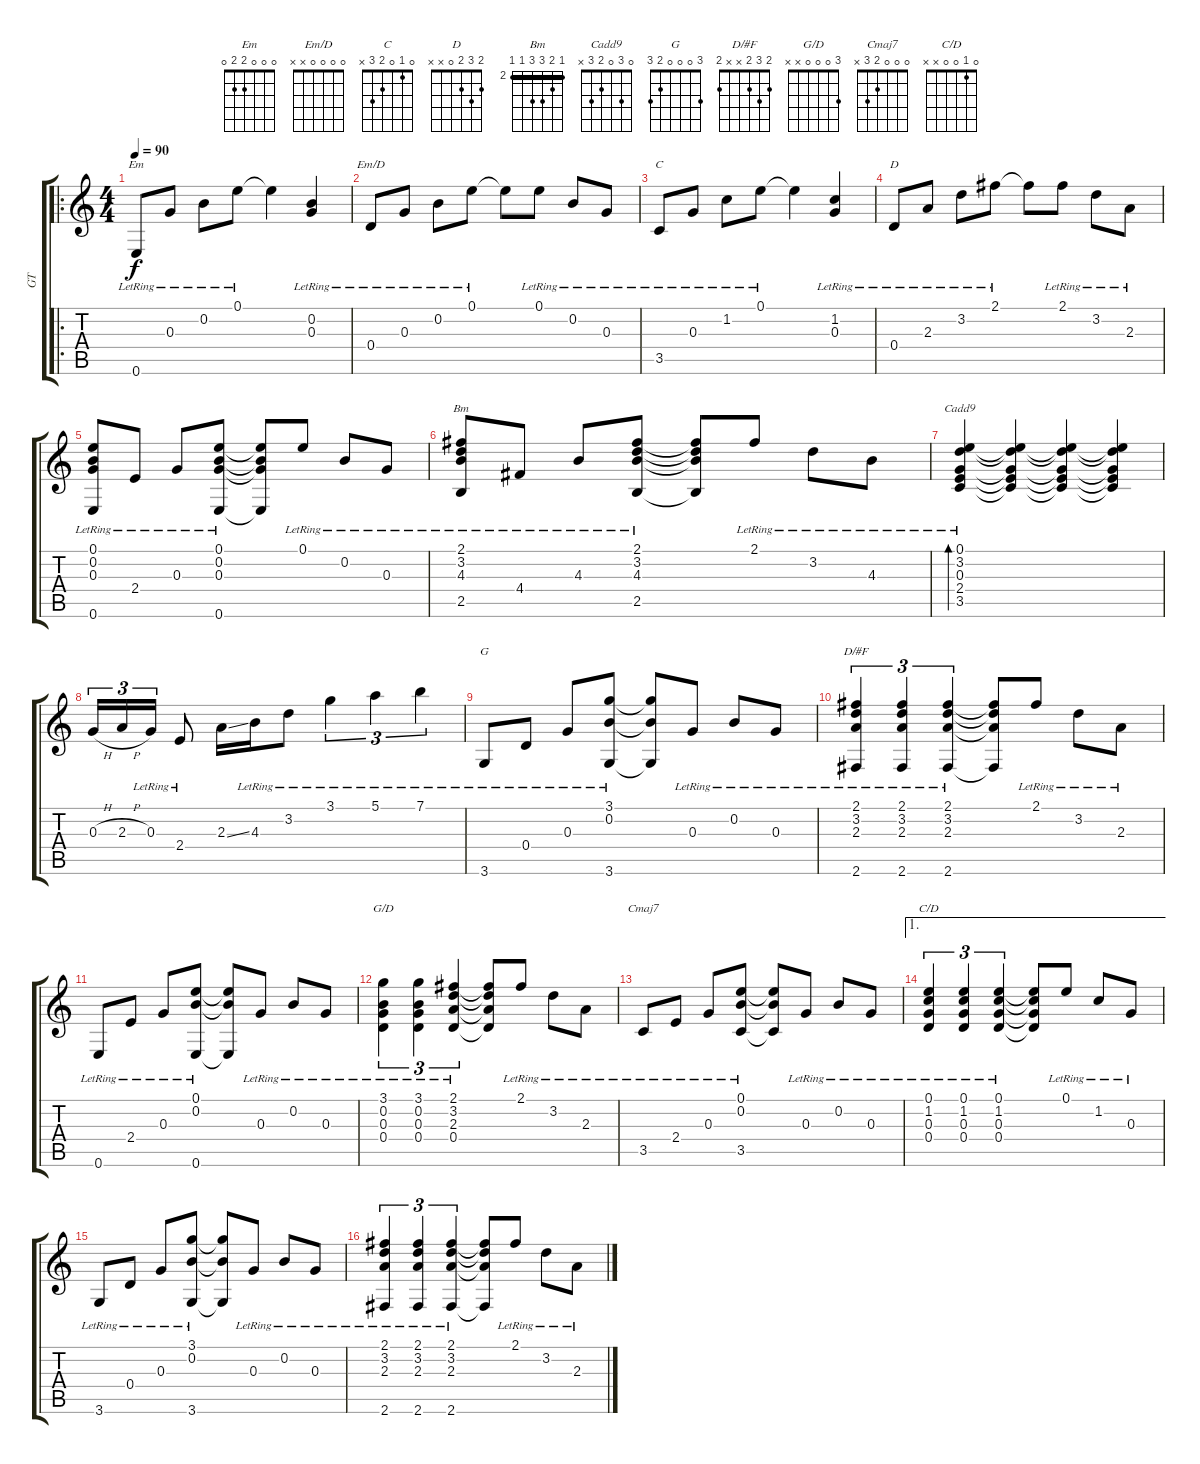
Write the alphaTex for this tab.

\track ("GT" "GT") {instrument acousticguitarsteel}
\staff {score tabs}
\tuning (E4 B3 G3 D3 A2 E2) {hide}
\chord ("Em" 0 0 0 2 2 0)
\chord ("Em/D" 0 0 0 0 x x)
\chord ("C" 0 1 0 2 3 x)
\chord ("D" 2 3 2 0 x x)
\chord ("Bm" 2 3 4 4 2 2) {firstfret 2 barre 2}
\chord ("Cadd9" 0 3 0 2 3 x)
\chord ("G" 3 0 0 0 2 3)
\chord ("D/#F" 2 3 2 x x 2)
\chord ("G/D" 3 0 0 0 x x)
\chord ("Cmaj7" 0 0 0 2 3 x)
\chord ("C/D" 0 1 0 0 x x)
\ro
\ts (4 4)
\tempo 90
\clef g2
\ks c
0.6{lr}.8{ch "Em" dy f} 0.3{lr}.8 0.2{lr}.8 0.1{lr}.8 0.1{t}.4 (0.2{lr} 0.3{lr}).4 |
0.4{lr}.8{ch "Em/D"} 0.3{lr}.8 0.2{lr}.8 0.1{lr}.8 0.1{t}.8 0.1{lr}.8 0.2{lr}.8 0.3{lr}.8 |
3.5{lr}.8{ch "C"} 0.3{lr}.8 1.2{lr}.8 0.1{lr}.8 0.1{t}.4 (1.2{lr} 0.3{lr}).4 |
0.4{lr}.8{ch "D"} 2.3{lr}.8 3.2{lr}.8 2.1{lr}.8 2.1{t}.8 2.1{lr}.8 3.2{lr}.8 2.3{lr}.8 |
(0.1{lr} 0.2{lr} 0.3{lr} 0.6{lr}).8 2.4{lr}.8 0.3{lr}.8 (0.1{lr} 0.2{lr} 0.3{lr} 0.6{lr}).8 (0.1{t} 0.2{t} 0.3{t} 0.6{t}).8 0.1{lr}.8 0.2{lr}.8 0.3{lr}.8 |
(2.1{lr} 3.2{lr} 4.3{lr} 2.5{lr}).8{ch "Bm"} 4.4{lr}.8 4.3{lr}.8 (2.1{lr} 3.2{lr} 4.3{lr} 2.5{lr}).8 (2.1{t} 3.2{t} 4.3{t} 2.5{t}).8 2.1{lr}.8 3.2{lr}.8 4.3{lr}.8 |
(0.1{lr} 3.2{lr} 0.3{lr} 2.4{lr} 3.5{lr}).4{bd 240 ch "Cadd9"} (0.1{t} 3.2{t} 0.3{t} 2.4{t} 3.5{t}).4 (0.1{t} 3.2{t} 0.3{t} 2.4{t} 3.5{t}).4 (0.1{t} 3.2{t} 0.3{t} 2.4{t} 3.5{t}).4 |
0.3{h}.16{tu (3 2)} 2.3{h}.16{tu (3 2)} 0.3{lr}.16{tu (3 2)} 2.4{lr}.8 2.3{ss}.16 4.3{lr}.16 3.2{lr}.8 3.1{lr}.4{tu (3 2)} 5.1{lr}.4{tu (3 2)} 7.1{lr}.4{tu (3 2)} |
3.6{lr}.8{ch "G"} 0.4{lr}.8 0.3{lr}.8 (3.1{lr} 0.2{lr} 3.6{lr}).8 (3.1{t} 0.2{t} 3.6{t}).8 0.3{lr}.8 0.2{lr}.8 0.3{lr}.8 |
(2.1{lr} 3.2{lr} 2.3{lr} 2.6{lr}).4{tu (3 2) ch "D/#F"} (2.1{lr} 3.2{lr} 2.3{lr} 2.6{lr}).4{tu (3 2)} (2.1{lr} 3.2{lr} 2.3{lr} 2.6{lr}).4{tu (3 2)} (2.1{t} 3.2{t} 2.3{t} 2.6{t}).8 2.1{lr}.8 3.2{lr}.8 2.3{lr}.8 |
0.6{lr}.8 2.4{lr}.8 0.3{lr}.8 (0.1{lr} 0.2{lr} 0.6{lr}).8 (0.1{t} 0.2{t} 0.6{t}).8 0.3{lr}.8 0.2{lr}.8 0.3{lr}.8 |
(3.1{lr} 0.2{lr} 0.3{lr} 0.4{lr}).4{tu (3 2) ch "G/D"} (3.1{lr} 0.2{lr} 0.3{lr} 0.4{lr}).4{tu (3 2)} (2.1{lr} 3.2{lr} 2.3{lr} 0.4{lr}).4{tu (3 2)} (2.1{t} 3.2{t} 2.3{t} 0.4{t}).8 2.1{lr}.8 3.2{lr}.8 2.3{lr}.8 |
3.5{lr}.8{ch "Cmaj7"} 2.4{lr}.8 0.3{lr}.8 (0.1{lr} 0.2{lr} 3.5{lr}).8 (0.1{t} 0.2{t} 3.5{t}).8 0.3{lr}.8 0.2{lr}.8 0.3{lr}.8 |
\ae 1
(0.1{lr} 1.2{lr} 0.3{lr} 0.4{lr}).4{tu (3 2) ch "C/D"} (0.1{lr} 1.2{lr} 0.3{lr} 0.4{lr}).4{tu (3 2)} (0.1{lr} 1.2{lr} 0.3{lr} 0.4{lr}).4{tu (3 2)} (0.1{t} 1.2{t} 0.3{t} 0.4{t}).8 0.1{lr}.8 1.2{lr}.8 0.3{lr}.8 |
3.6{lr}.8 0.4{lr}.8 0.3{lr}.8 (3.1{lr} 0.2{lr} 3.6{lr}).8 (3.1{t} 0.2{t} 3.6{t}).8 0.3{lr}.8 0.2{lr}.8 0.3{lr}.8 |
(2.1{lr} 3.2{lr} 2.3{lr} 2.6{lr}).4{tu (3 2)} (2.1{lr} 3.2{lr} 2.3{lr} 2.6{lr}).4{tu (3 2)} (2.1{lr} 3.2{lr} 2.3{lr} 2.6{lr}).4{tu (3 2)} (2.1{t} 3.2{t} 2.3{t} 2.6{t}).8 2.1{lr}.8 3.2{lr}.8 2.3{lr}.8
